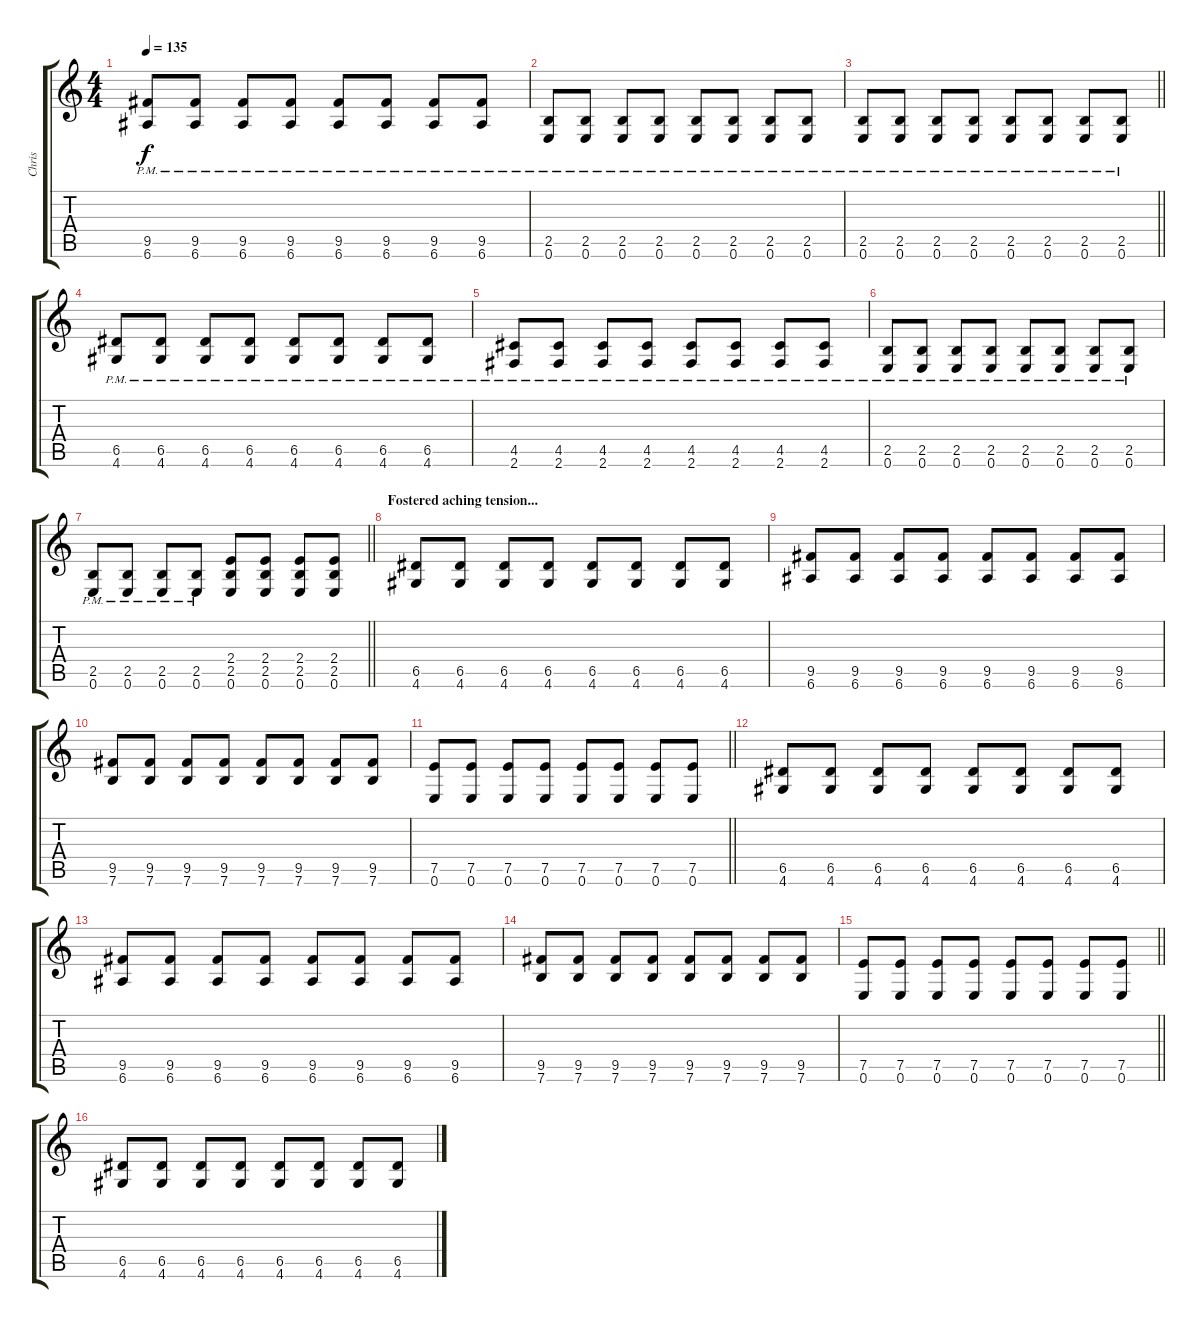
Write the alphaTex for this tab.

\track ("Chris" "Chris") {instrument distortionguitar}
\staff {score tabs}
\tuning (E4 B3 G3 D3 A2 E2) {hide}
\ts (4 4)
\tempo 135
\clef g2
\ks c
(9.5{pm} 6.6{pm}).8{dy f} (9.5{pm} 6.6{pm}).8 (9.5{pm} 6.6{pm}).8 (9.5{pm} 6.6{pm}).8 (9.5{pm} 6.6{pm}).8 (9.5{pm} 6.6{pm}).8 (9.5{pm} 6.6{pm}).8 (9.5{pm} 6.6{pm}).8 |
(2.5{pm} 0.6{pm}).8 (2.5{pm} 0.6{pm}).8 (2.5{pm} 0.6{pm}).8 (2.5{pm} 0.6{pm}).8 (2.5{pm} 0.6{pm}).8 (2.5{pm} 0.6{pm}).8 (2.5{pm} 0.6{pm}).8 (2.5{pm} 0.6{pm}).8 |
\barLineRight lightlight
(2.5{pm} 0.6{pm}).8 (2.5{pm} 0.6{pm}).8 (2.5{pm} 0.6{pm}).8 (2.5{pm} 0.6{pm}).8 (2.5{pm} 0.6{pm}).8 (2.5{pm} 0.6{pm}).8 (2.5{pm} 0.6{pm}).8 (2.5{pm} 0.6{pm}).8 |
(6.5{pm} 4.6{pm}).8 (6.5{pm} 4.6{pm}).8 (6.5{pm} 4.6{pm}).8 (6.5{pm} 4.6{pm}).8 (6.5{pm} 4.6{pm}).8 (6.5{pm} 4.6{pm}).8 (6.5{pm} 4.6{pm}).8 (6.5{pm} 4.6{pm}).8 |
(4.5{pm} 2.6{pm}).8 (4.5{pm} 2.6{pm}).8 (4.5{pm} 2.6{pm}).8 (4.5{pm} 2.6{pm}).8 (4.5{pm} 2.6{pm}).8 (4.5{pm} 2.6{pm}).8 (4.5{pm} 2.6{pm}).8 (4.5{pm} 2.6{pm}).8 |
(2.5{pm} 0.6{pm}).8 (2.5{pm} 0.6{pm}).8 (2.5{pm} 0.6{pm}).8 (2.5{pm} 0.6{pm}).8 (2.5{pm} 0.6{pm}).8 (2.5{pm} 0.6{pm}).8 (2.5{pm} 0.6{pm}).8 (2.5{pm} 0.6{pm}).8 |
\barLineRight lightlight
(2.5{pm} 0.6{pm}).8 (2.5{pm} 0.6{pm}).8 (2.5{pm} 0.6{pm}).8 (2.5{pm} 0.6{pm}).8 (2.4 2.5 0.6).8 (2.4 2.5 0.6).8 (2.4 2.5 0.6).8 (2.4 2.5 0.6).8 |
\section ("" "Fostered aching tension...")
(6.5 4.6).8 (6.5 4.6).8 (6.5 4.6).8 (6.5 4.6).8 (6.5 4.6).8 (6.5 4.6).8 (6.5 4.6).8 (6.5 4.6).8 |
(9.5 6.6).8 (9.5 6.6).8 (9.5 6.6).8 (9.5 6.6).8 (9.5 6.6).8 (9.5 6.6).8 (9.5 6.6).8 (9.5 6.6).8 |
(9.5 7.6).8 (9.5 7.6).8 (9.5 7.6).8 (9.5 7.6).8 (9.5 7.6).8 (9.5 7.6).8 (9.5 7.6).8 (9.5 7.6).8 |
\barLineRight lightlight
(7.5 0.6).8 (7.5 0.6).8 (7.5 0.6).8 (7.5 0.6).8 (7.5 0.6).8 (7.5 0.6).8 (7.5 0.6).8 (7.5 0.6).8 |
(6.5 4.6).8 (6.5 4.6).8 (6.5 4.6).8 (6.5 4.6).8 (6.5 4.6).8 (6.5 4.6).8 (6.5 4.6).8 (6.5 4.6).8 |
(9.5 6.6).8 (9.5 6.6).8 (9.5 6.6).8 (9.5 6.6).8 (9.5 6.6).8 (9.5 6.6).8 (9.5 6.6).8 (9.5 6.6).8 |
(9.5 7.6).8 (9.5 7.6).8 (9.5 7.6).8 (9.5 7.6).8 (9.5 7.6).8 (9.5 7.6).8 (9.5 7.6).8 (9.5 7.6).8 |
\barLineRight lightlight
(7.5 0.6).8 (7.5 0.6).8 (7.5 0.6).8 (7.5 0.6).8 (7.5 0.6).8 (7.5 0.6).8 (7.5 0.6).8 (7.5 0.6).8 |
(6.5 4.6).8 (6.5 4.6).8 (6.5 4.6).8 (6.5 4.6).8 (6.5 4.6).8 (6.5 4.6).8 (6.5 4.6).8 (6.5 4.6).8
